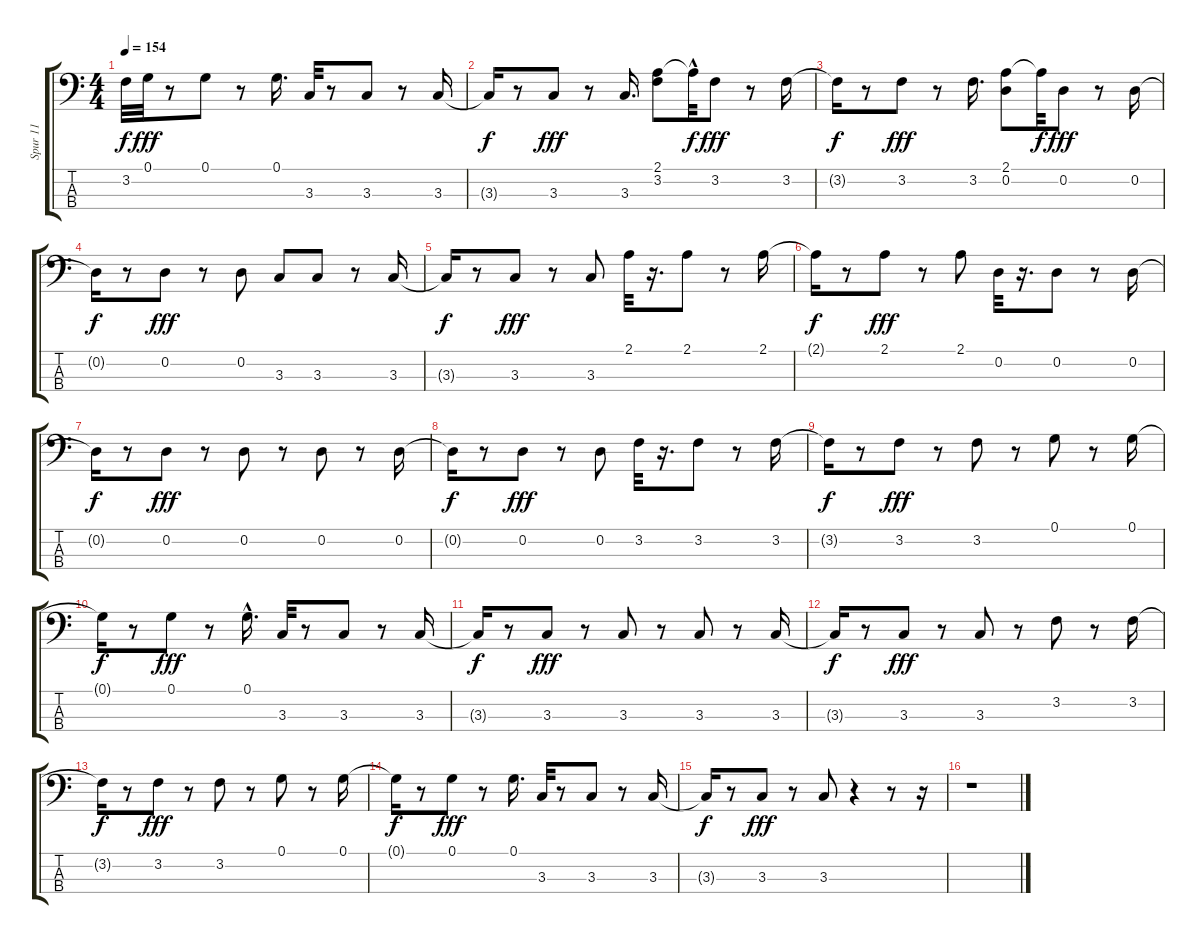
\track ("Spur 11" "Spur 11") {instrument synthbass2}
\staff {score tabs}
\tuning (G2 D2 A1 E1) {hide}
\ts (4 4)
\tempo 154
\clef f4
\ks c
3.2{t}.32{dy f} 0.1.32{dy fff} r.8 0.1.8 r.8 0.1.16{d} 3.3.32 r.8 3.3.8 r.8 3.3.16 |
3.3{t}.16{dy f} r.8 3.3.8{dy fff} r.8 3.3.16{d} (2.1 3.2).8 2.1{hac t}.32{dy f} 3.2.8{dy fff} r.8 3.2.16 |
3.2{t}.16{dy f} r.8 3.2.8{dy fff} r.8 3.2.16{d} (2.1 0.2).8 2.1{t}.32{dy f} 0.2.8{dy fff} r.8 0.2.16 |
0.2{t}.16{dy f} r.8 0.2.8{dy fff} r.8 0.2.8 3.3.8 3.3.8 r.8 3.3.16 |
3.3{t}.16{dy f} r.8 3.3.8{dy fff} r.8 3.3.8 2.1.32 r.16{d} 2.1.8 r.8 2.1.16 |
2.1{t}.16{dy f} r.8 2.1.8{dy fff} r.8 2.1.8 0.2.32 r.16{d} 0.2.8 r.8 0.2.16 |
0.2{t}.16{dy f} r.8 0.2.8{dy fff} r.8 0.2.8 r.8 0.2.8 r.8 0.2.16 |
0.2{t}.16{dy f} r.8 0.2.8{dy fff} r.8 0.2.8 3.2.32 r.16{d} 3.2.8 r.8 3.2.16 |
3.2{t}.16{dy f} r.8 3.2.8{dy fff} r.8 3.2.8 r.8 0.1.8 r.8 0.1.16 |
0.1{t}.16{dy f} r.8 0.1.8{dy fff} r.8 0.1{hac}.16{d} 3.3.32 r.8 3.3.8 r.8 3.3.16 |
3.3{t}.16{dy f} r.8 3.3.8{dy fff} r.8 3.3.8 r.8 3.3.8 r.8 3.3.16 |
3.3{t}.16{dy f} r.8 3.3.8{dy fff} r.8 3.3.8 r.8 3.2.8 r.8 3.2.16 |
3.2{t}.16{dy f} r.8 3.2.8{dy fff} r.8 3.2.8 r.8 0.1.8 r.8 0.1.16 |
0.1{t}.16{dy f} r.8 0.1.8{dy fff} r.8 0.1.16{d} 3.3.32 r.8 3.3.8 r.8 3.3.16 |
3.3{t}.16{dy f} r.8 3.3.8{dy fff} r.8 3.3.8 r.4 r.8 r.16 |
r.1
